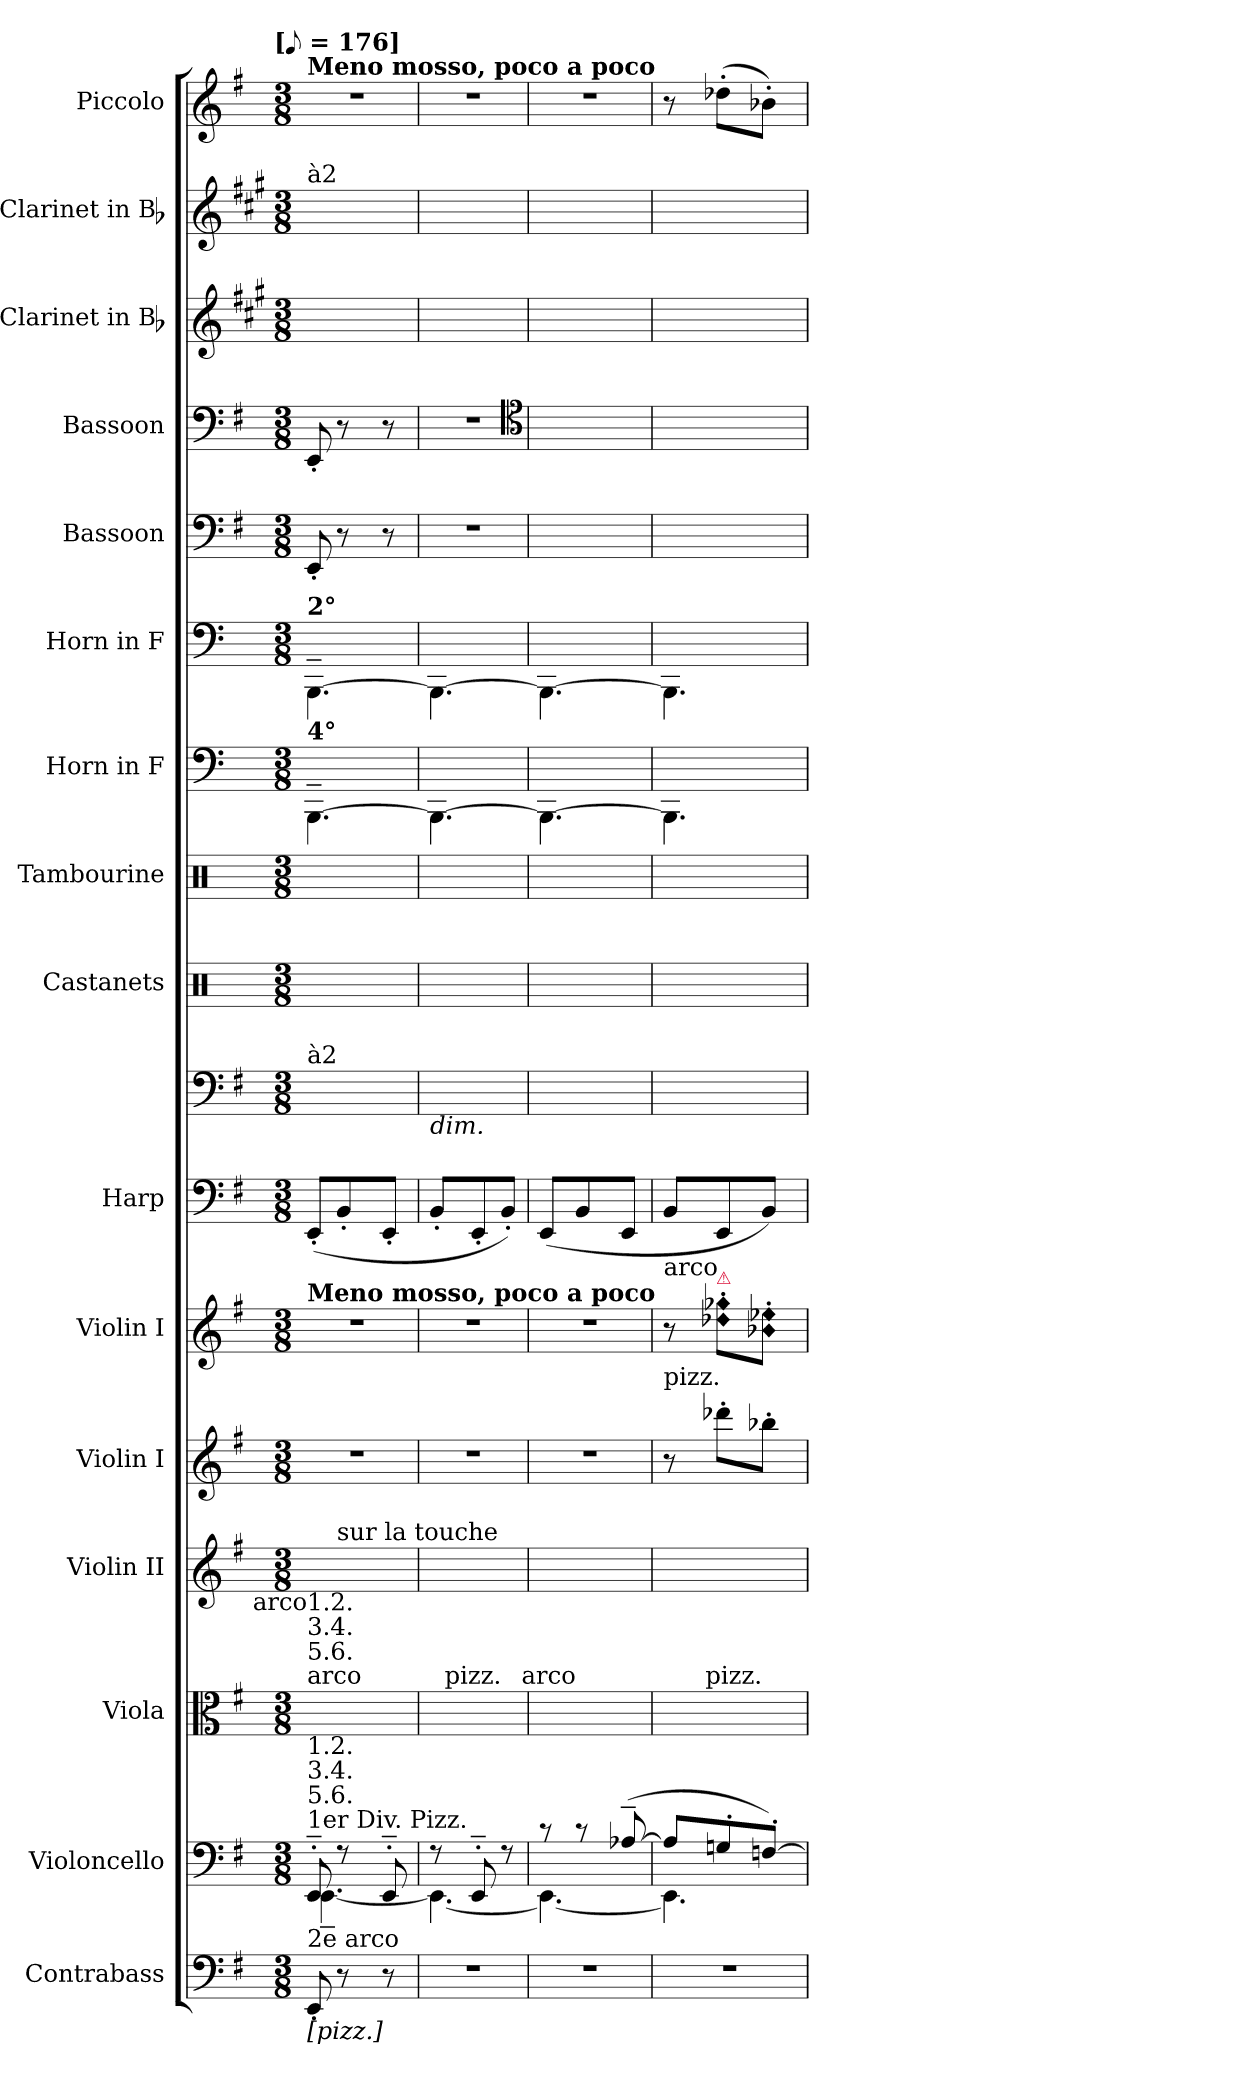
**kern	**kern	**kern	**kern	**kern	**kern	**kern	**kern	**kern	**kern	**kern	**kern	**kern	**kern	**kern	**kern	**kern
*part16	*part15	*part14	*part13	*part12	*part11	*part10	*part10	*part9	*part8	*part7	*part6	*part5	*part4	*part3	*part2	*part1
*staff17	*staff16	*staff15	*staff14	*staff13	*staff12	*staff11	*staff10	*staff9	*staff8	*staff7	*staff6	*staff5	*staff4	*staff3	*staff2	*staff1
*I"Contrabass	*I"Violoncello	*I"Viola	*I"Violin II	*I"Violin I	*I"Violin I	*I"Harp	*	*I"Castanets	*I"Tambourine	*I"Horn in F	*I"Horn in F	*I"Bassoon	*I"Bassoon	*I"Clarinet in Bb	*I"Clarinet in Bb	*I"Piccolo
*I'Cb.	*I'Vc.	*I'Vla.	*I'Vln. II	*I'Vln. I	*I'Vln. I	*I'Hp.	*	*	*	*I'Hn.	*I'Hn.	*I'Bsn.	*I'Bsn.	*I'Cl.	*I'Cl.	*I'Picc.
*clefF4	*clefF4	*clefC3	*clefG2	*clefG2	*clefG2	*clefF4	*clefF4	*clefX	*clefX	*clefF4	*clefF4	*clefF4	*clefF4	*clefG2	*clefG2	*clefG2
*ITrd7c12	*	*	*	*	*	*	*	*	*	*ITrd4c7	*ITrd4c7	*	*	*ITrd1c2	*ITrd1c2	*ITrd-7c-12
*k[f#]	*k[f#]	*k[f#]	*k[f#]	*k[f#]	*k[f#]	*k[f#]	*k[f#]	*k[]	*k[]	*k[b-]	*k[b-]	*k[f#]	*k[f#]	*k[f#]	*k[f#]	*k[f#]
*G:	*G:	*G:	*G:	*G:	*G:	*G:	*G:	*C:	*C:	*F:	*F:	*G:	*G:	*G:	*G:	*G:
!!LO:TX:omd:t=[[8th] = 176]
*M3/8	*M3/8	*M3/8	*M3/8	*M3/8	*M3/8	*M3/8	*M3/8	*M3/8	*M3/8	*M3/8	*M3/8	*M3/8	*M3/8	*M3/8	*M3/8	*M3/8
*MM88	*MM88	*MM88	*MM88	*MM88	*MM88	*MM88	*MM88	*MM88	*MM88	*MM88	*MM88	*MM88	*MM88	*MM88	*MM88	*MM88
=1	=1	=1	=1	=1	=1	=1	=1	=1	=1	=1	=1	=1	=1	=1	=1	=1
*	*^	*	*	*	*	*	*	*	*	*	*	*	*	*	*	*
!	!	!	!	!	!	!	!	!	!	!	!	!	!	!	!	!	!LO:TX:a:B:t=Meno mosso, poco a poco
!	!	!	!	!	!	!	!	!	!	!	!	!	!	!	!	!LO:TX:a:t=à2	!
!	!	!	!	!	!	!	!	!	!	!	!	!LO:TX:a:B:t=2°	!	!	!	!	!
!	!	!	!	!	!	!	!	!	!	!	!LO:TX:a:B:t=4°	!	!	!	!	!	!
!	!	!	!	!	!	!	!	!LO:TX:a:t=à2	!	!	!	!	!	!	!	!	!
!	!	!	!	!	!	!LO:TX:a:B:t=Meno mosso, poco a poco	!	!	!	!	!	!	!	!	!	!	!
!	!	!	!	!LO:TX:b:t=1.2.	!	!	!	!	!	!	!	!	!	!	!	!	!
!	!	!	!	!LO:TX:b:t=3.4.	!	!	!	!	!	!	!	!	!	!	!	!	!
!	!	!	!	!LO:TX:b:t=5.6.	!	!	!	!	!	!	!	!	!	!	!	!	!
!	!	!	!	!LO:TX:b:rj:t=arco	!	!	!	!	!	!	!	!	!	!	!	!	!
!	!	!	!LO:TX:b:t=1.2.	!	!	!	!	!	!	!	!	!	!	!	!	!	!
!	!	!	!LO:TX:b:t=3.4.	!	!	!	!	!	!	!	!	!	!	!	!	!	!
!	!	!	!LO:TX:b:t=5.6.	!	!	!	!	!	!	!	!	!	!	!	!	!	!
!	!	!	!LO:TX:a:t=arco	!	!	!	!	!	!	!	!	!	!	!	!	!	!
!	!LO:TX:b:t=2e arco	!	!	!	!	!	!	!	!	!	!	!	!	!	!	!	!
!	!LO:TX:a:t=1er Div. Pizz.	!	!	!	!	!	!	!	!	!	!	!	!	!	!	!	!
!LO:TX:b:t=[pizz.]	!	!	!	!	!	!	!	!	!	!	!	!	!	!	!	!	!
8EEE'	8EE'~	[4.EE~	8ryy	8ryy	8%3r	8%3r	(>8EE'/L	8ryy	8%3ryy	8%3ryy	[4.EEE~\	[4.EEE~\	8EE'	8EE'	8ryy	8ryy	8%3r
*	*	*	*	*Xtuplet	*	*	*	*	*	*	*	*	*	*	*	*	*
!	!	!	!	!LO:TX:a:t=sur la touche	!	!	!	!	!	!	!	!	!	!	!	!	!
8r	8r	.	4ryy	24ryy	.	.	8BB'/	8ryy	.	.	.	.	8r	8r	16ryy	16ryy	.
.	.	.	.	24ryy	.	.	.	.	.	.	.	.	.	.	.	.	.
.	.	.	.	.	.	.	.	.	.	.	.	.	.	.	16ryy	16ryy	.
.	.	.	.	24ryy	.	.	.	.	.	.	.	.	.	.	.	.	.
8r	8EE'~	.	.	8ryy	.	.	8EE'/J	8ryy	.	.	.	.	8r	8r	16ryy	16ryy	.
.	.	.	.	.	.	.	.	.	.	.	.	.	.	.	16ryy	16ryy	.
=2	=2	=2	=2	=2	=2	=2	=2	=2	=2	=2	=2	=2	=2	=2	=2	=2	=2
*	*	*	*	*	*	*	*	*	*	*	*	*	*	*	*Xtuplet	*Xtuplet	*
!	!	!	!	!	!	!	!	!LO:TX:b:i:t=dim.	!	!	!	!	!	!	!	!	!
8%3r	8r	4.EE_	4ryy	24ryy	8%3r	8%3r	8BB'/L	8ryy	8%3ryy	8%3ryy	4.EEE\_	4.EEE\_	8%3r	8%3r	24ryy	24ryy	8%3r
.	.	.	.	24ryy	.	.	.	.	.	.	.	.	.	.	24ryy	24ryy	.
.	.	.	.	24ryy	.	.	.	.	.	.	.	.	.	.	24ryy	24ryy	.
.	8EE'~	.	.	8ryy	.	.	8EE'/	8ryy	.	.	.	.	.	.	8ryy	8ryy	.
!	!	!	!LO:TX:a:rj:t=pizz.	!	!	!	!	!	!	!	!	!	!	!	!	!	!
.	8r	.	8ryy	8ryy	.	.	8BB'/J)	8ryy	.	.	.	.	.	.	8ryy	8ryy	.
*	*	*	*	*	*	*	*	*	*	*	*	*	*	*clefC4	*	*	*
=3	=3	=3	=3	=3	=3	=3	=3	=3	=3	=3	=3	=3	=3	=3	=3	=3	=3
8%3r	8r	4.EE_	8ryy	8ryy	8%3r	8%3r	(8EE/L	8ryy	8ryy	8%3ryy	4.EEE\_	4.EEE\_	8ryy	8ryy	16ryy	16ryy	8%3r
.	.	.	.	.	.	.	.	.	.	.	.	.	.	.	16ryy	16ryy	.
*	*	*	*	*	*	*	*	*	*Xtuplet	*	*	*	*	*	*	*	*
!	!	!	!LO:TX:a:rj:t=arco	!	!	!	!	!	!	!	!	!	!	!	!	!	!
.	8r	.	4ryy	24ryy	.	.	8BB/	8ryy	24ryy	.	.	.	8ryy	8ryy	16ryy	16ryy	.
.	.	.	.	24ryy	.	.	.	.	24ryy	.	.	.	.	.	.	.	.
.	.	.	.	.	.	.	.	.	.	.	.	.	.	.	16ryy	16ryy	.
.	.	.	.	24ryy	.	.	.	.	24ryy	.	.	.	.	.	.	.	.
.	([8A-X~	.	.	8ryy	.	.	8EE/J	8ryy	8ryy	.	.	.	8ryy	8ryy	8ryy	8ryy	.
=4	=4	=4	=4	=4	=4	=4	=4	=4	=4	=4	=4	=4	=4	=4	=4	=4	=4
!	!	!	!	!	!	!LO:TX:a:t=arco	!	!	!	!	!	!	!	!	!	!	!
!	!	!	!	!	!LO:TX:a:t=pizz.	!	!	!	!	!	!	!	!	!	!	!	!
8%3r	8A-L]	4.EE]	4ryy	24ryy	8r	8r	8BB/L	8ryy	8ryy	32ryy	4.EEE\]	4.EEE\]	4ryy	4ryy	8ryy	8ryy	8r
.	.	.	.	.	.	.	.	.	.	32ryy	.	.	.	.	.	.	.
.	.	.	.	24ryy	.	.	.	.	.	.	.	.	.	.	.	.	.
.	.	.	.	.	.	.	.	.	.	32ryy	.	.	.	.	.	.	.
.	.	.	.	24ryy	.	.	.	.	.	.	.	.	.	.	.	.	.
.	.	.	.	.	.	.	.	.	.	32ryy	.	.	.	.	.	.	.
!	!	!	!	!	!	!LO:TX:a:color=crimson:t=⚠	!	!	!	!	!	!	!	!	!	!	!
!	!	!	!	!	!	!LO:N:n=1:head=diamond	!	!	!	!	!	!	!	!	!	!	!
!	!	!	!	!	!	!LO:N:n=2:head=diamond	!	!	!	!	!	!	!	!	!	!	!
.	8Gni'	.	.	8ryy	8ddd-X'jL	8dd-X' 8gg-Xj'L	8EE/	8ryy	8ryy	32ryy	.	.	.	.	8ryy	8ryy	(8ddd-X'L
.	.	.	.	.	.	.	.	.	.	32ryy	.	.	.	.	.	.	.
.	.	.	.	.	.	.	.	.	.	32ryy	.	.	.	.	.	.	.
.	.	.	.	.	.	.	.	.	.	32ryy	.	.	.	.	.	.	.
!	!	!	!LO:TX:a:rj:t=pizz.	!	!	!	!	!	!	!	!	!	!	!	!	!	!
!	!	!	!	!	!	!LO:N:n=1:head=diamond	!	!	!	!	!	!	!	!	!	!	!
!	!	!	!	!	!	!LO:N:n=2:head=diamond	!	!	!	!	!	!	!	!	!	!	!
.	[8Fn'J)	.	8ryy	8ryy	8bb-X'J	8b-X' 8ee-X'J	8BB/J)	8ryy	8ryy	32ryy	.	.	8ryy	8ryy	8ryy	8ryy	8bb-X'J)
.	.	.	.	.	.	.	.	.	.	32ryy	.	.	.	.	.	.	.
.	.	.	.	.	.	.	.	.	.	32ryy	.	.	.	.	.	.	.
.	.	.	.	.	.	.	.	.	.	32ryy	.	.	.	.	.	.	.
*	*v	*v	*	*	*	*	*	*	*	*	*	*	*	*	*	*	*
=	=	=	=	=	=	=	=	=	=	=	=	=	=	=	=	=
*-	*-	*-	*-	*-	*-	*-	*-	*-	*-	*-	*-	*-	*-	*-	*-	*-
